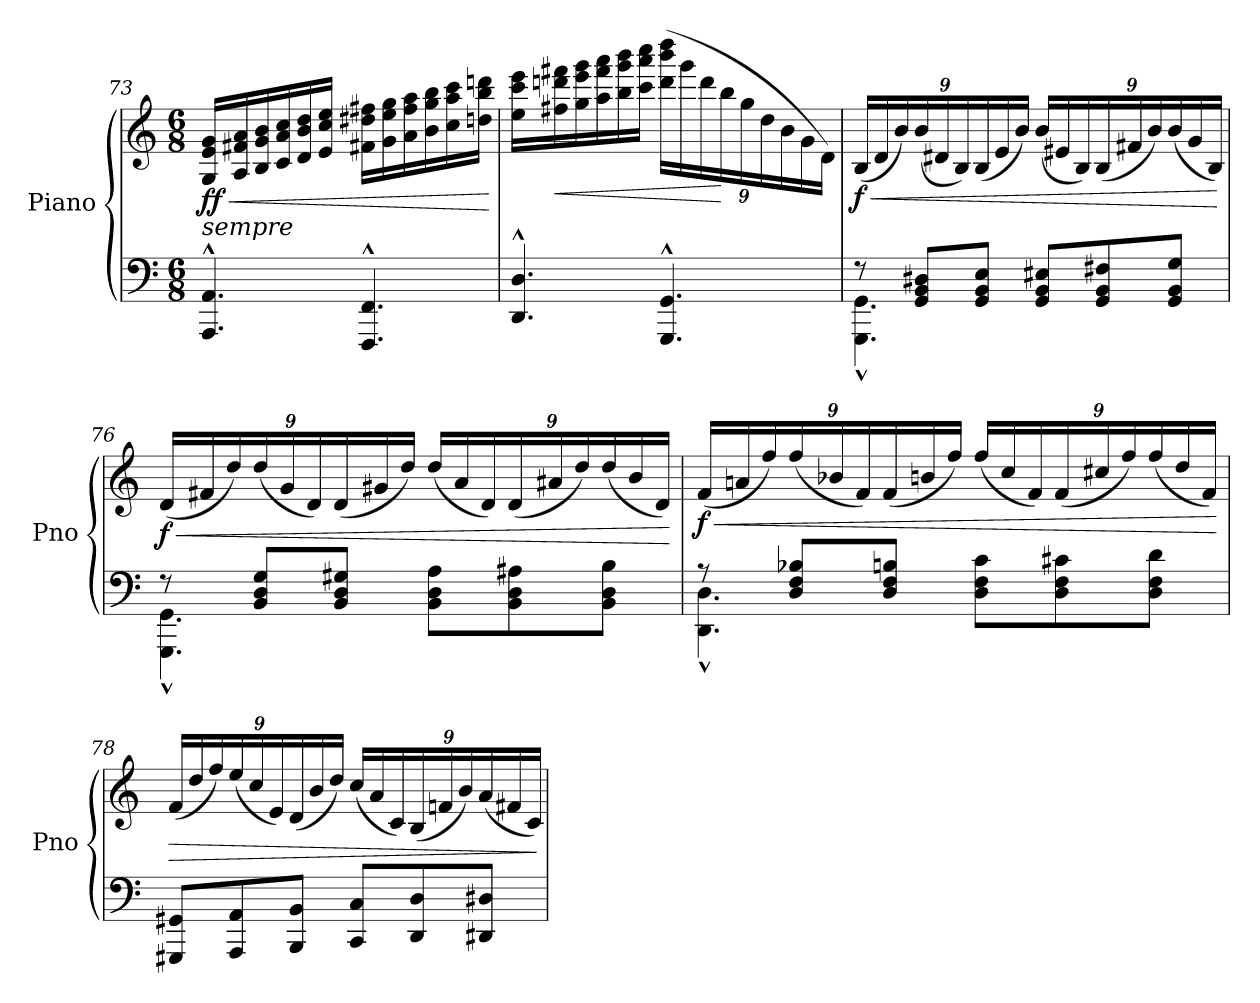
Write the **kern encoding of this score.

**kern	**kern	**dynam
*part1	*part1	*part1
*staff2	*staff1	*staff1/2
*I"Piano	*	*
*I'Pno	*	*
*clefF4	*clefG2	*
*k[]	*k[]	*
*M6/8	*M6/8	*
*MM82	*MM82	*
=73	=73	=73
!LO:TX:a:i:t=sempre	!	!
!	!	!LO:HP:b
!	!	!LO:DY:n=1:b
4.AAA/^^ 4.AA/^^	16G/ 16e/ 16g/LL	< ff
.	16A/ 16f#X/ 16a/	.
.	16B/ 16g/ 16b/	.
.	16c/ 16a/ 16cc/	.
.	16d/ 16b/ 16dd/	.
.	16e/ 16cc/ 16ee/JJ	.
*	*MM84	*
4.FFF/^^ 4.FF/^^	16f#X\ 16dd#X\ 16ff#X\LL	.
.	16g\ 16ee\ 16gg\	.
.	16a\ 16ff#\ 16aa\	.
.	16b\ 16gg\ 16bb\	.
.	16cc\ 16aa\ 16ccc\	.
.	16ddn\ 16bb\ 16dddn\JJ	.
.	.	[
!!LO:LB:g=z
=74	=74	=74
*	*MM86	*
4.DD/^^ 4.D/^^	16ee\ 16ccc\ 16eee\LL	.
!	!	!LO:HP:b
.	16ff#X\ 16dddn\ 16fff#X\	<
.	16gg\ 16eee\ 16ggg\	.
.	16aa\ 16fff#\ 16aaa\	.
.	16bb\ 16ggg\ 16bbb\	.
.	16ccc\ 16aaa\ 16cccc\JJ	.
*	*Xbrackettup	*
4.GGG/^^ 4.GG/^^	(24ddd\ 24bbb\ 24dddd\LL	.
.	24ggg\	.
.	24ddd\	.
.	24bb\	[
.	24gg\	.
.	24dd\	.
.	24b\	.
.	24g\	.
.	24d\JJ)	.
=75	=75	=75
*	*MM84	*
*^	*	*
!	!	!	!LO:HP:b
!	!	!	!LO:DY:n=1:b
8r	4.GGG\^^ 4.GG\^^	(24B/LL	< f
.	.	24d/	.
.	.	24b/)	.
8GG/ 8BB/ 8D#X/L	.	(24b/	.
.	.	24d#X/	.
.	.	24B/)	.
8GG/ 8BB/ 8E/J	.	(24B/	.
.	.	24e/	.
.	.	24b/JJ)	.
*	*	*MM88	*
8GG/ 8BB/ 8E#X/L	4.ryy	(24b/LL	.
.	.	24e#X/	.
.	.	24B/)	.
8GG/ 8BB/ 8F#X/	.	(24B/	.
.	.	24f#X/	.
.	.	24b/)	.
8GG/ 8BB/ 8G/J	.	(24b/	.
.	.	24g/	.
.	.	24B/JJ)	.
*v	*v	*	*
.	.	[
!!LO:LB:g=z
=76	=76	=76
*^	*	*
!	!	!	!LO:HP:b
!	!	!	!LO:DY:n=1:b
8r	4.GGG\^^ 4.GG\^^	(24d/LL	< f
.	.	24f#X/	.
.	.	24dd/)	.
8BB/ 8D/ 8G/L	.	(24dd/	.
.	.	24g/	.
.	.	24d/)	.
8BB/ 8D/ 8G#X/J	.	(24d/	.
.	.	24g#X/	.
.	.	24dd/JJ)	.
8BB\ 8D\ 8A\L	4.ryy	(24dd/LL	.
.	.	24a/	.
.	.	24d/)	.
8BB\ 8D\ 8A#X\	.	(24d/	.
.	.	24a#X/	.
.	.	24dd/)	.
8BB\ 8D\ 8B\J	.	(24dd/	.
.	.	24b/	.
.	.	24d/JJ)	.
*v	*v	*	*
.	.	[
=77	=77	=77
*^	*	*
!	!	!	!LO:HP:b
!	!	!	!LO:DY:n=1:b
8r	4.DD\^^ 4.D\^^	(24f/LL	< f
.	.	24an/	.
.	.	24ff/)	.
8D/ 8F/ 8B-X/L	.	(24ff/	.
.	.	24b-X/	.
.	.	24f/)	.
8D/ 8F/ 8Bn/J	.	(24f/	.
.	.	24bn/	.
.	.	24ff/JJ)	.
8D\ 8F\ 8c\L	4.ryy	(24ff/LL	.
.	.	24cc/	.
.	.	24f/)	.
8D\ 8F\ 8c#X\	.	(24f/	.
.	.	24cc#X/	.
.	.	24ff/)	.
8D\ 8F\ 8d\J	.	(24ff/	.
.	.	24dd/	.
.	.	24f/JJ)	.
*v	*v	*	*
.	.	[
!!LO:LB:g=z
=78	=78	=78
*	*MM84	*
!	!	!LO:HP:b
8GGG#X/ 8GG#X/L	(24f/LL	>
.	24dd/	.
.	24ff/)	.
8AAA/ 8AA/	(24ee/	.
.	24cc/	.
.	24e/)	.
*	*MM82	*
8BBB/ 8BB/J	(24d/	.
.	24b/	.
.	24dd/JJ)	.
8CC/ 8C/L	(24cc/LL	.
.	24a/	.
.	24c/)	.
8DD/ 8D/	(24B/	.
.	24fn/	.
.	24b/)	.
8DD#X/ 8D#X/J	(24a/	.
.	24f#X/	.
.	24c/JJ)	.
.	.	]
=	=	=
*-	*-	*-
